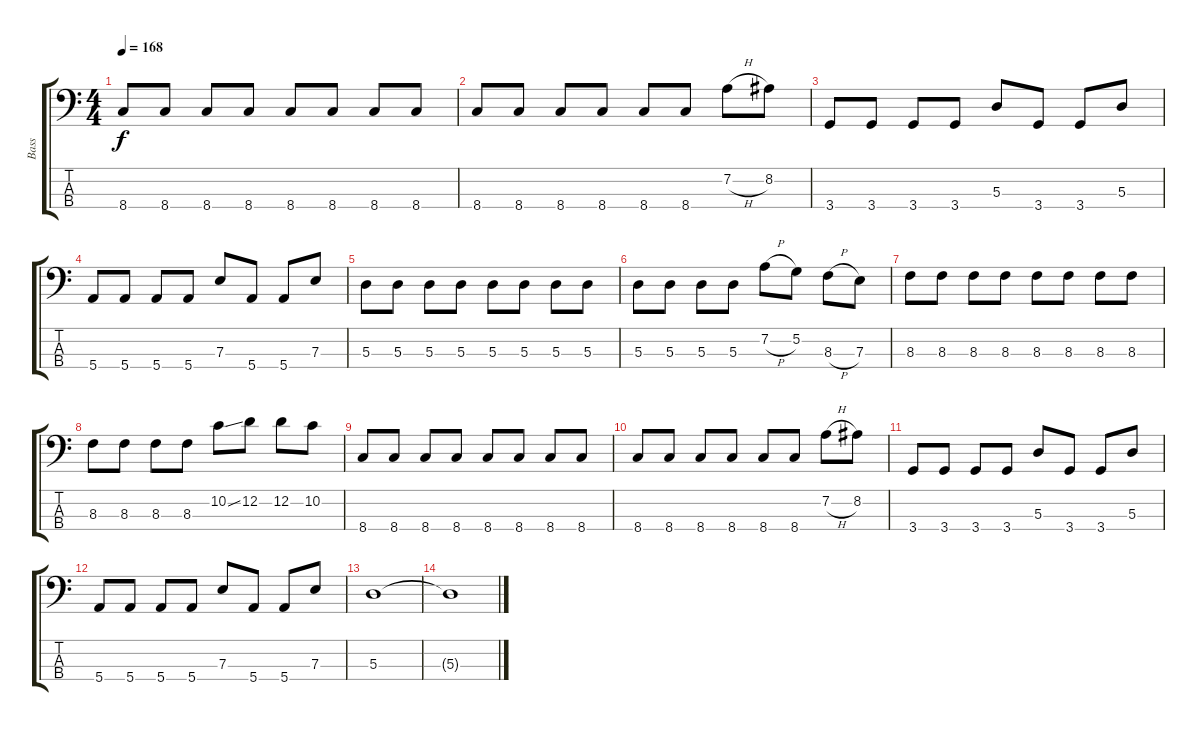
\track ("Bass" "Bass") {instrument electricbassfinger}
\staff {score tabs}
\tuning (G2 D2 A1 E1) {hide}
\ts (4 4)
\tempo 168
\clef f4
\ks c
8.4.8{dy f} 8.4.8 8.4.8 8.4.8 8.4.8 8.4.8 8.4.8 8.4.8 |
8.4.8 8.4.8 8.4.8 8.4.8 8.4.8 8.4.8 7.2{h}.8 8.2.8 |
3.4.8 3.4.8 3.4.8 3.4.8 5.3.8 3.4.8 3.4.8 5.3.8 |
5.4.8 5.4.8 5.4.8 5.4.8 7.3.8 5.4.8 5.4.8 7.3.8 |
5.3.8 5.3.8 5.3.8 5.3.8 5.3.8 5.3.8 5.3.8 5.3.8 |
5.3.8 5.3.8 5.3.8 5.3.8 7.2{h}.8 5.2.8 8.3{h}.8 7.3.8 |
8.3.8 8.3.8 8.3.8 8.3.8 8.3.8 8.3.8 8.3.8 8.3.8 |
8.3.8 8.3.8 8.3.8 8.3.8 10.2{ss}.8 12.2.8 12.2.8 10.2.8 |
8.4.8 8.4.8 8.4.8 8.4.8 8.4.8 8.4.8 8.4.8 8.4.8 |
8.4.8 8.4.8 8.4.8 8.4.8 8.4.8 8.4.8 7.2{h}.8 8.2.8 |
3.4.8 3.4.8 3.4.8 3.4.8 5.3.8 3.4.8 3.4.8 5.3.8 |
5.4.8 5.4.8 5.4.8 5.4.8 7.3.8 5.4.8 5.4.8 7.3.8 |
5.3.1 |
5.3{t}.1
